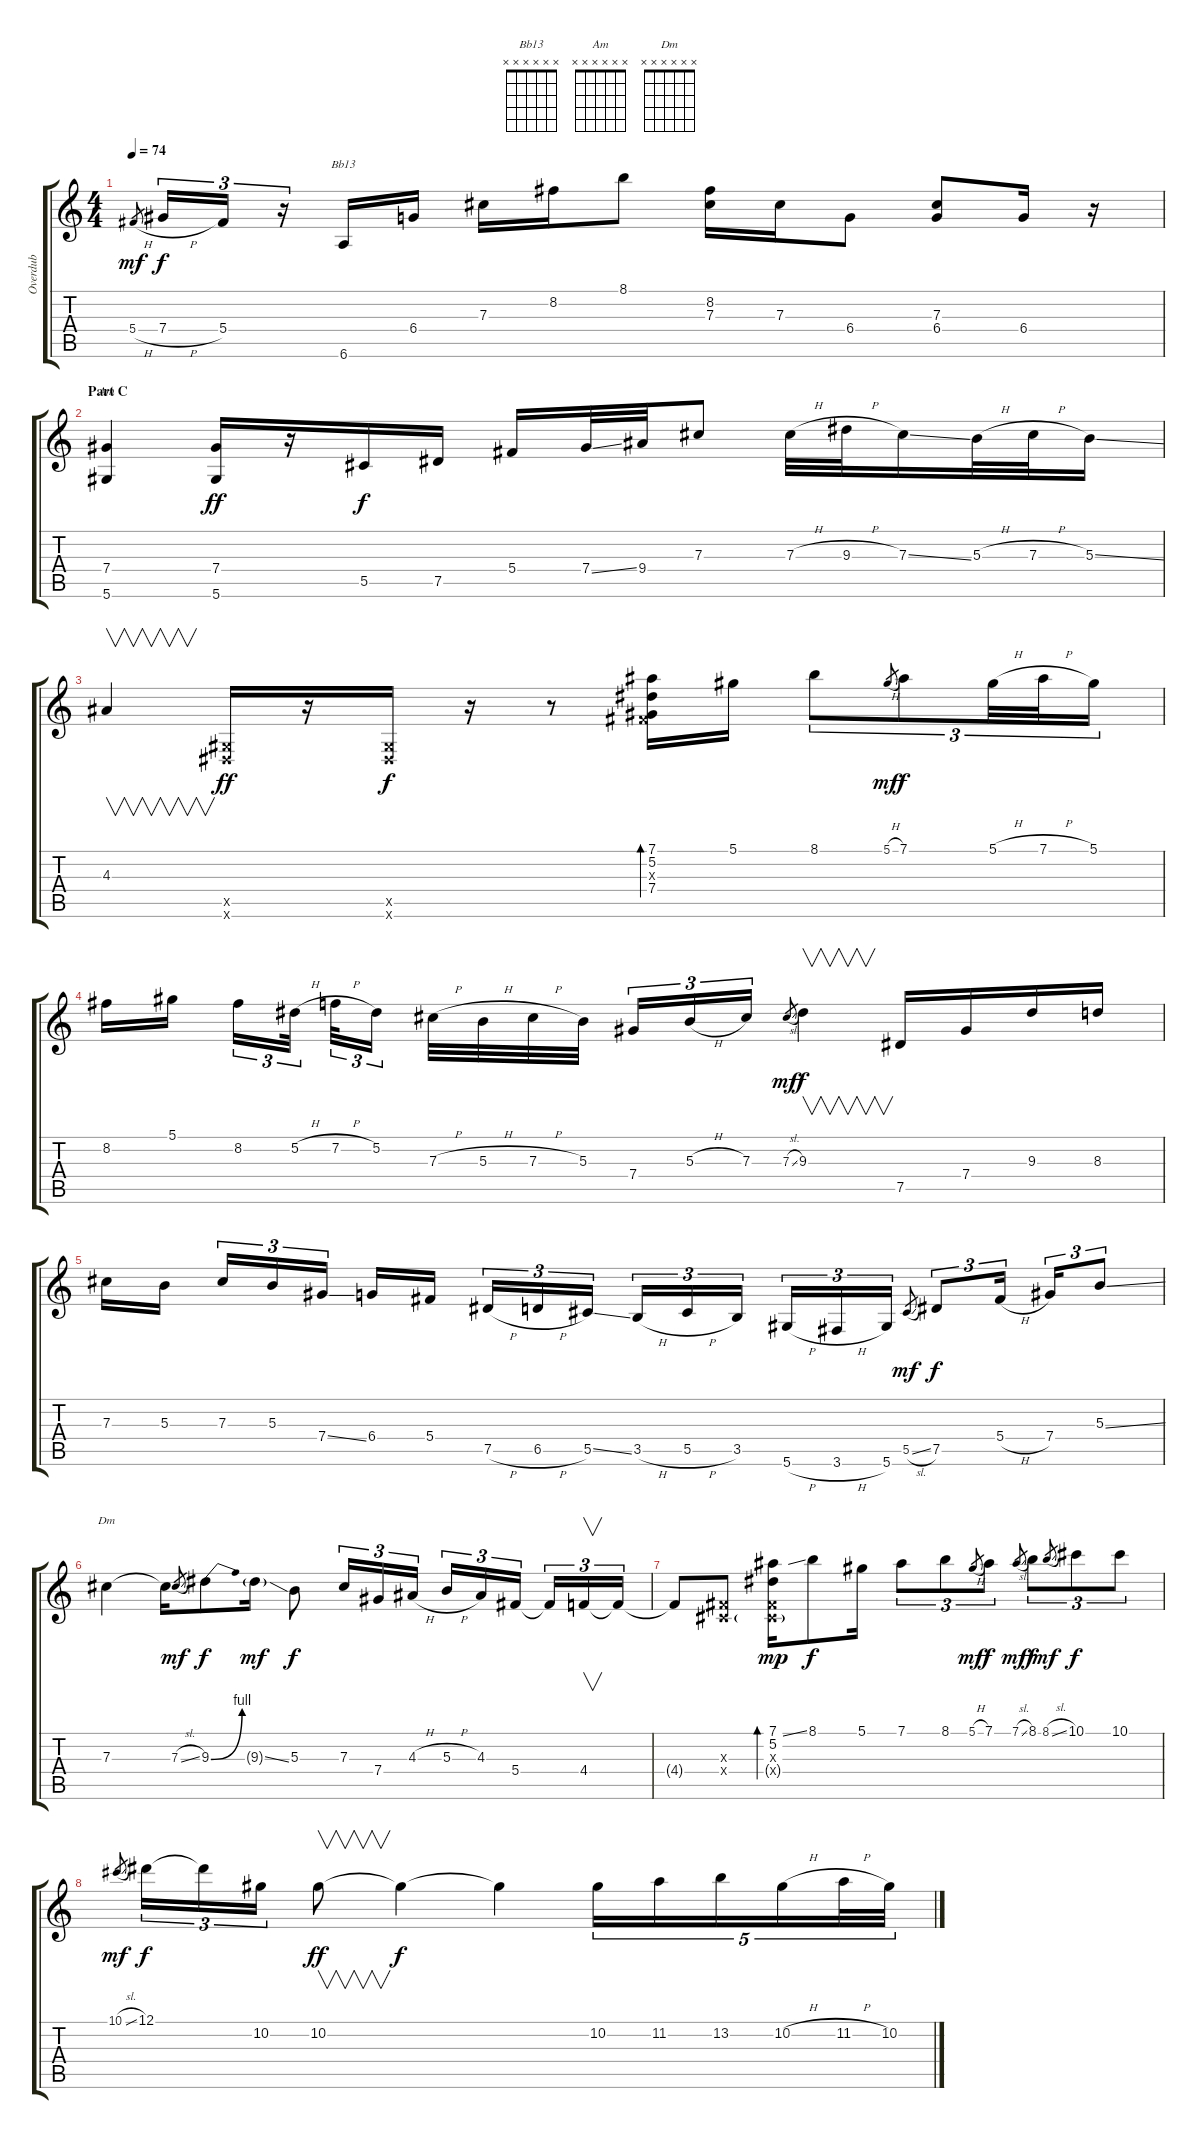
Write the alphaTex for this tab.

\track ("Overdub" "Overdub") {instrument electricguitarjazz}
\staff {score tabs}
\tuning (Eb4 Bb3 Gb3 Db3 Ab2 Eb2) {hide}
\chord ("Bb13" x x x x x x) {firstfret 0}
\chord ("Am" x x x x x x) {firstfret 0}
\chord ("Dm" x x x x x x) {firstfret 0}
\ts (4 4)
\tempo 74
\clef g2
\ks c
5.4{h}.8{gr dy mf} 7.4{h}.16{tu (3 2) dy f} 5.4.16{tu (3 2)} r.16{tu (3 2)} 6.6.16{ch "Bb13"} 6.4.16 7.3.16 8.2.16 8.1.8 (8.2 7.3).16 7.3.16 6.4.8 (7.3 6.4).8 6.4.16 r.16 |
\section ("" "Part C")
(7.4 5.6).4{ch "Am"} (7.4 5.6).16{dy ff} r.16 5.5.16{dy f} 7.5.16 5.4.16 7.4{ss}.32 9.4.32 7.3.8 7.3{h}.32 9.3{h}.32 7.3{ss}.16 5.3{h}.32 7.3{h}.32 5.3{ss}.16 |
4.3.4{v} (0.5{x} 0.6{x}).16{dy ff} r.16 (0.5{x} 0.6{x}).16{dy f} r.16 r.8 (7.1 5.2 0.3{x} 7.4).16{bd 120} 5.1.16 8.1.8{tu (3 2)} 5.1{h}.8{gr dy mf} 7.1.8{tu (3 2) dy f} 5.1{h}.32{tu (3 2)} 7.1{h}.32{tu (3 2)} 5.1.16{tu (3 2)} |
8.2.16 5.1.16 8.2.16{tu (3 2)} 5.2{h}.32{tu (3 2)} 7.2{h}.32{tu (3 2)} 5.2.16{tu (3 2)} 7.3{h}.32 5.3{h}.32 7.3{h}.32 5.3.32 7.4.16{tu (3 2)} 5.3{h}.16{tu (3 2)} 7.3.16{tu (3 2)} 7.3{sl}.8{gr dy mf} 9.3.4{v dy f} 7.5.16 7.4.16 9.3.16 8.3.16 |
7.3.16 5.3.16 7.3.16{tu (3 2)} 5.3.16{tu (3 2)} 7.4{ss}.16{tu (3 2)} 6.4.16 5.4.16 7.5{h}.16{tu (3 2)} 6.5{h}.16{tu (3 2)} 5.5{ss}.16{tu (3 2)} 3.5{h}.16{tu (3 2)} 5.5{h}.16{tu (3 2)} 3.5.16{tu (3 2)} 5.6{h}.16{tu (3 2)} 3.6{h}.16{tu (3 2)} 5.6.16{tu (3 2)} 5.5{sl}.8{gr dy mf} 7.5.8{tu (3 2) dy f} 5.4{h}.16{tu (3 2)} 7.4.16{tu (3 2)} 5.3{ss}.8{tu (3 2)} |
7.3.4{ch "Dm"} 7.3{t}.16 7.3{sl}.8{gr dy mf} 9.3{be (bend 0 0 60 4)}.8{dy f} 9.3{ss g}.16{dy mf} 5.3.8{dy f} 7.3.16{tu (3 2)} 7.4.16{tu (3 2)} 4.3{h}.16{tu (3 2)} 5.3{h}.16{tu (3 2)} 4.3.16{tu (3 2)} 5.4.16{tu (3 2)} 5.4{t}.16{tu (3 2)} 4.4.16{v tu (3 2)} 4.4{t}.16{tu (3 2)} |
4.4{t}.8 (0.3{x} 0.4{x}).8 (7.1{ss} 5.2 0.3{x} 0.4{g x}).16{bd 60 dy mp} 8.1.8{dy f} 5.1.16 7.1.8{tu (3 2)} 8.1.8{tu (3 2)} 5.1{h}.8{gr dy mf} 7.1.8{tu (3 2) dy f} 7.1{sl}.8{gr dy mf} 8.1.8{tu (3 2) dy f} 8.1{sl}.8{gr dy mf} 10.1.8{tu (3 2) dy f} 10.1.8{tu (3 2)} |
10.1{sl}.8{gr dy mf} 12.1.16{tu (3 2) dy f} 12.1{t}.16{tu (3 2)} 10.2.16{tu (3 2)} 10.2.8{v dy ff} 10.2{t}.4{dy f} 10.2{t}.4 10.2.16{tu (5 4)} 11.2.16{tu (5 4)} 13.2.16{tu (5 4)} 10.2{h}.16{tu (5 4)} 11.2{h}.32{tu (5 4)} 10.2{ss}.32{tu (5 4)}
